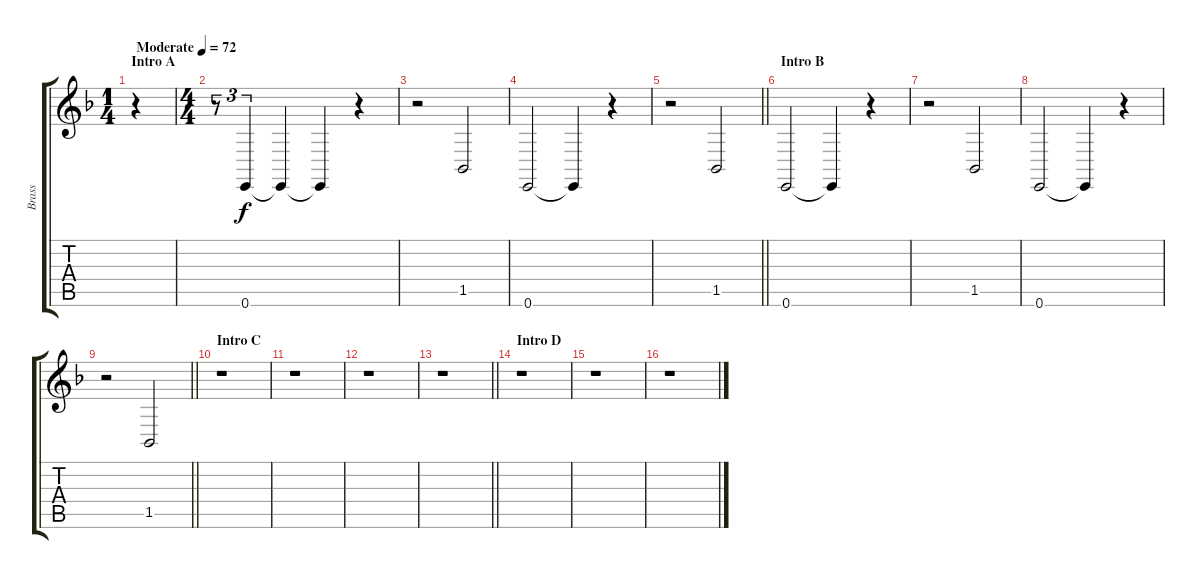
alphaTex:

\track ("Brass" "Brass") {instrument trumpet}
\staff {score tabs}
\tuning (E4 B3 G3 D3 A2 E2) {hide}
\ts (1 4)
\section ("" "Intro A")
\tempo (72 "Moderate")
\clef g2
\ks f
r.4{dy f instrument trumpet} |
\ts (4 4)
r.8{tu (3 2)} 0.6.4{tu (3 2)} 0.6{t}.4 0.6{t}.4{volume 0} r.4 |
r.2{volume 13} 1.5.2 |
0.6.2 0.6{t}.4{volume 0} r.4 |
\barLineRight lightlight
r.2{volume 13} 1.5.2 |
\section ("" "Intro B")
0.6.2 0.6{t}.4{volume 0} r.4 |
r.2{volume 13} 1.5.2 |
0.6.2 0.6{t}.4{volume 0} r.4 |
\barLineRight lightlight
r.2{volume 13} 1.5.2 |
\section ("" "Intro C")
r.1 |
r.1 |
r.1 |
\barLineRight lightlight
r.1 |
\section ("" "Intro D")
r.1 |
r.1 |
r.1
